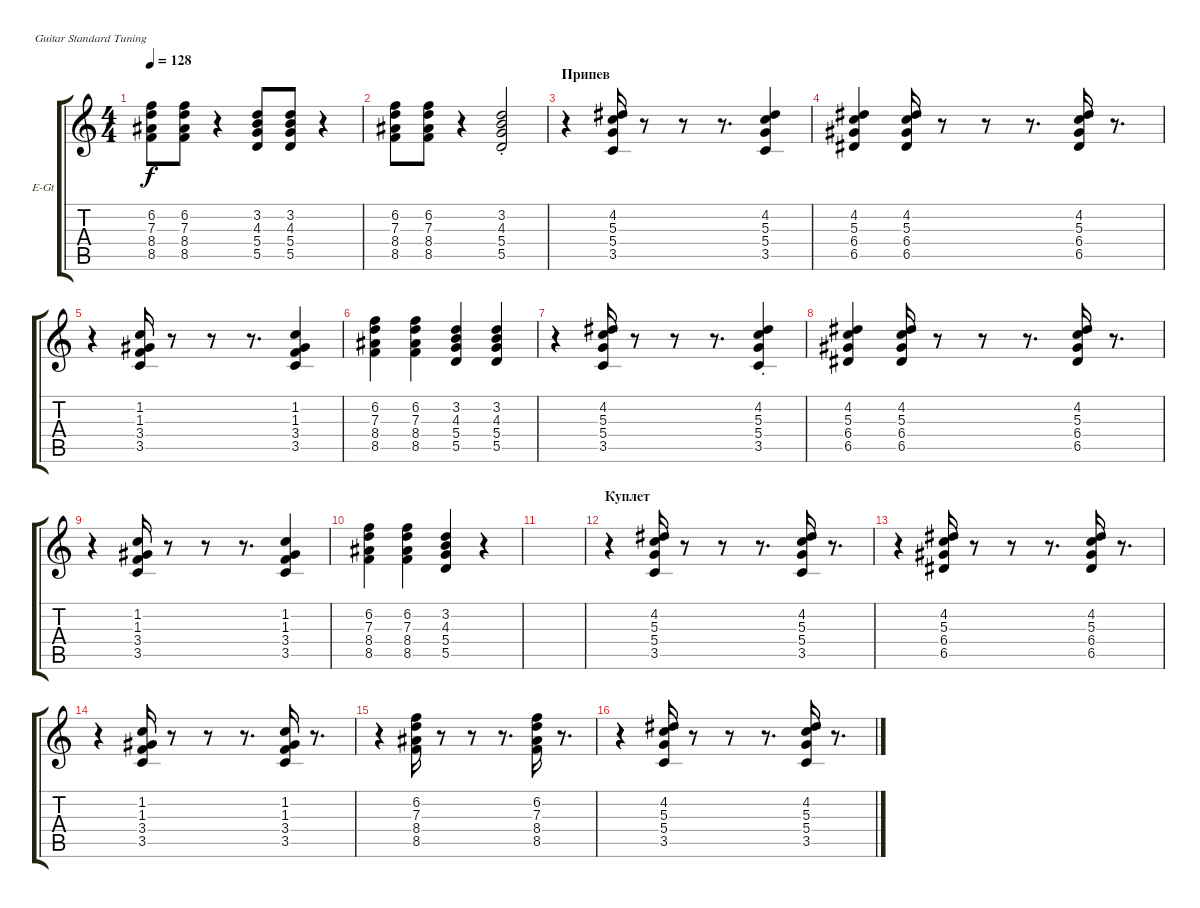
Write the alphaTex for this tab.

\defaultSystemsLayout 4
\bracketExtendMode groupsimilarinstruments
\firstSystemTrackNameOrientation horizontal
\otherSystemsTrackNameOrientation horizontal
\track ("Г. Каспарян" "E-Gt") {instrument overdrivenguitar}
\staff {score tabs}
\tuning (E4 B3 G3 D3 A2 E2)
\ts (4 4)
\tempo 128
\clef g2
\ks c
(8.5 8.4 7.3 6.2).8{dy f} (8.5 8.4 7.3 6.2).8 r.4 (5.5 5.4 4.3 3.2).8 (5.5 5.4 4.3 3.2).8 r.4 |
(8.5 8.4 7.3 6.2).8 (8.5 8.4 7.3 6.2).8 r.4 (5.5{st} 5.4{st} 4.3{st} 3.2{st}).2 |
\section ("" "Припев")
r.4 (3.5 5.4 5.3 4.2).16 r.8 r.8 r.8{d} (3.5 5.4 5.3 4.2).4 |
(6.5 6.4 5.3 4.2).4 (6.5 6.4 5.3 4.2).16 r.8 r.8 r.8{d} (6.5 6.4 5.3 4.2).16 r.8{d} |
r.4 (3.5 3.4 1.3 1.2).16 r.8 r.8 r.8{d} (3.5 3.4 1.3 1.2).4 |
(8.5 8.4 7.3 6.2).4 (8.5 8.4 7.3 6.2).4 (5.5 5.4 4.3 3.2).4 (5.5 5.4 4.3 3.2).4 |
r.4 (3.5 5.4 5.3 4.2).16 r.8 r.8 r.8{d} (3.5{st} 5.4{st} 5.3{st} 4.2{st}).4 |
(6.5 6.4 5.3 4.2).4 (6.5 6.4 5.3 4.2).16 r.8 r.8 r.8{d} (6.5 6.4 5.3 4.2).16 r.8{d} |
r.4 (3.5 3.4 1.3 1.2).16 r.8 r.8 r.8{d} (3.5 3.4 1.3 1.2).4 |
(8.5 8.4 7.3 6.2).4 (8.5 8.4 7.3 6.2).4 (5.5 5.4 4.3 3.2).4 r.4 |
|
\section ("" "Куплет")
r.4 (3.5 5.4 5.3 4.2).16 r.8 r.8 r.8{d} (3.5 5.4 5.3 4.2).16 r.8{d} |
r.4 (6.5 6.4 5.3 4.2).16 r.8 r.8 r.8{d} (6.5 6.4 5.3 4.2).16 r.8{d} |
r.4 (3.5 3.4 1.3 1.2).16 r.8 r.8 r.8{d} (3.5 3.4 1.3 1.2).16 r.8{d} |
r.4 (8.5 8.4 7.3 6.2).16 r.8 r.8 r.8{d} (8.5 8.4 7.3 6.2).16 r.8{d} |
r.4 (3.5 5.4 5.3 4.2).16 r.8 r.8 r.8{d} (3.5 5.4 5.3 4.2).16 r.8{d}
